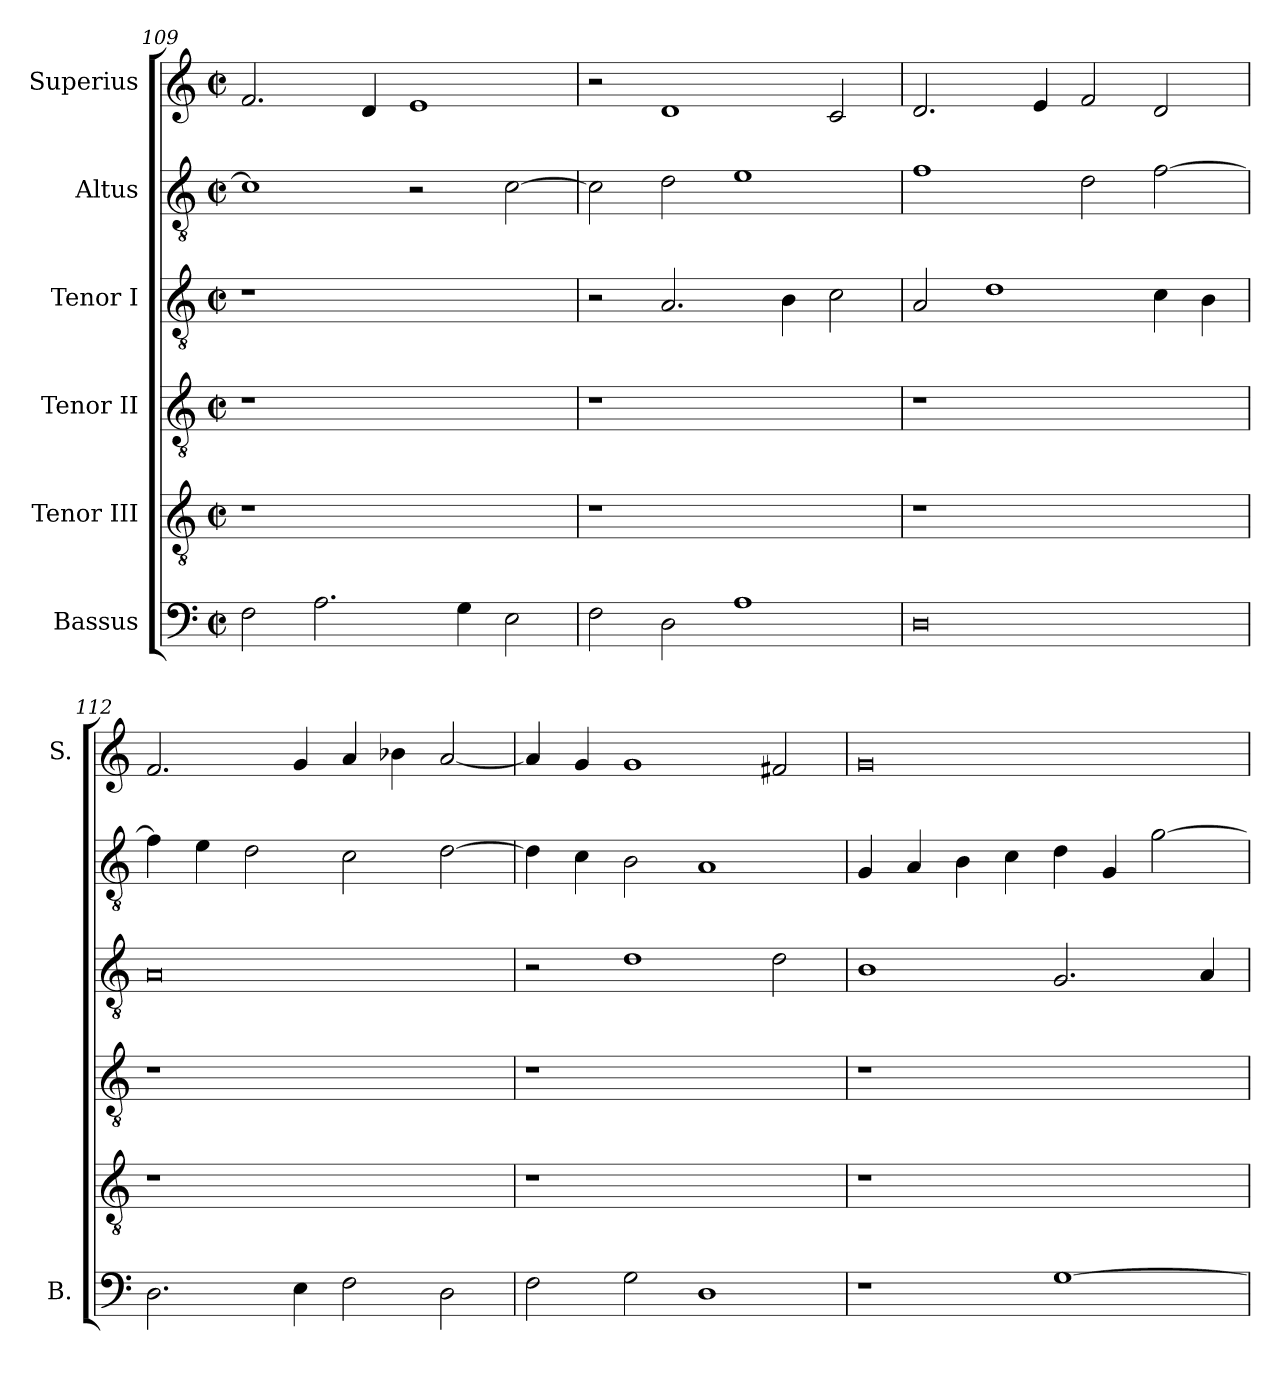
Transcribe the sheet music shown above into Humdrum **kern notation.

**kern	**kern	**kern	**kern	**kern	**kern
*part6	*part5	*part4	*part3	*part2	*part1
*staff6	*staff5	*staff4	*staff3	*staff2	*staff1
*I"Bassus	*I"Tenor III	*I"Tenor II	*I"Tenor I	*I"Altus	*I"Superius
*I'B.	*	*	*	*	*I'S.
!!LO:LB:g=z
*clefF4	*clefGv2	*clefGv2	*clefGv2	*clefGv2	*clefG2
*	*ITrd7c12	*ITrd7c12	*ITrd7c12	*ITrd7c12	*
*k[]	*k[]	*k[]	*k[]	*k[]	*k[]
*C:	*C:	*C:	*C:	*C:	*C:
*M2/2	*M2/2	*M2/2	*M2/2	*M2/2	*M2/2
*met(c|)	*met(c|)	*met(c|)	*met(c|)	*met(c|)	*met(c|)
=109	=109	=109	=109	=109	=109
!	!LO:N:vis=1	!LO:N:vis=1	!LO:N:vis=1	!	!
2Fi\	1r	1r	1r	1Ci]	2.fi/
2.Ai\	.	.	.	.	.
.	.	.	.	.	4di/
.	1ryy	1ryy	1ryy	2r	1ei
4Gi\	.	.	.	.	.
2Ei\	.	.	.	[>2Ci\	.
=110	=110	=110	=110	=110	=110
!	!LO:N:vis=1	!LO:N:vis=1	!	!	!
2Fi\	1r	1r	2r	2Ci\]	2r
2Di\	.	.	2.AAi/	2Di\	1di
1Ai	1ryy	1ryy	.	1Ei	.
.	.	.	4BBi\	.	.
.	.	.	2Ci\	.	2ci/
=111	=111	=111	=111	=111	=111
!	!LO:N:vis=1	!LO:N:vis=1	!	!	!
0Di	1r	1r	2AAi/	1Fi	2.di/
.	.	.	1Di	.	.
.	.	.	.	.	4ei/
.	1ryy	1ryy	.	2Di\	2fi/
.	.	.	4Ci\	[>2Fi\	2di/
.	.	.	4BBi\	.	.
=112	=112	=112	=112	=112	=112
!	!LO:N:vis=1	!LO:N:vis=1	!	!	!
2.Di\	1r	1r	0AAi	4Fi\]	2.fi/
.	.	.	.	4Ei\	.
.	.	.	.	2Di\	.
4Ei\	.	.	.	.	4gi/
2Fi\	1ryy	1ryy	.	2Ci\	4ai/
.	.	.	.	.	4b-Xi\
2Di\	.	.	.	[>2Di\	[<2ai/
=113	=113	=113	=113	=113	=113
!	!LO:N:vis=1	!LO:N:vis=1	!	!	!
2Fi\	1r	1r	2r	4Di\]	4ai/]
.	.	.	.	4Ci\	4gi/
2Gi\	.	.	1Di	2BBi\	1gi
1Di	1ryy	1ryy	.	1AAi	.
.	.	.	2Di\	.	2f#Xi/
!!LO:PB:g=z
=114	=114	=114	=114	=114	=114
!	!LO:N:vis=1	!LO:N:vis=1	!	!	!
1r	1r	1r	1BBi	4GGi/	0gi
.	.	.	.	4AAi/	.
.	.	.	.	4BBi\	.
.	.	.	.	4Ci\	.
[>1Gi	1ryy	1ryy	2.GGi/	4Di\	.
.	.	.	.	4GGi/	.
.	.	.	.	[>2Gi\	.
.	.	.	4AAi/	.	.
=	=	=	=	=	=
*-	*-	*-	*-	*-	*-
